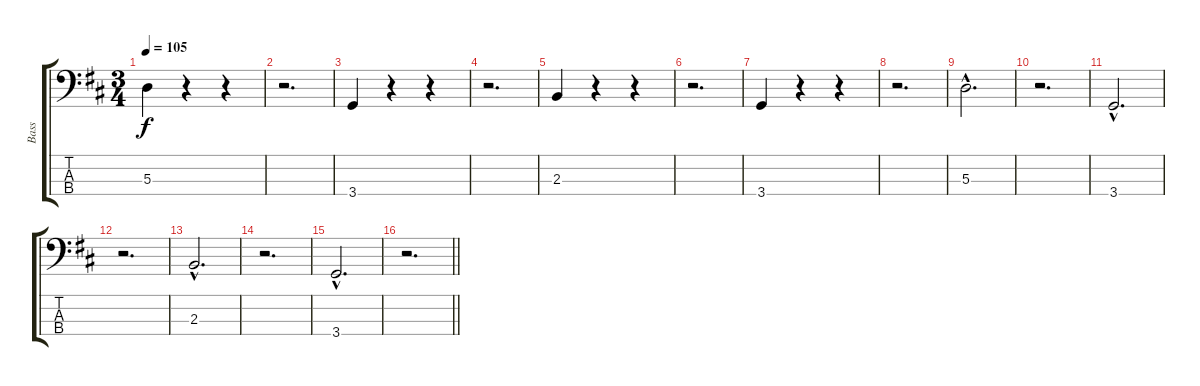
\track ("Bass" "Bass") {instrument electricbassfinger}
\staff {score tabs}
\tuning (G2 D2 A1 E1) {hide}
\ts (3 4)
\tempo 105
\clef f4
\ks d
5.3.4{dy f} r.4 r.4 |
r.2{d} |
3.4.4 r.4 r.4 |
r.2{d} |
2.3.4 r.4 r.4 |
r.2{d} |
3.4.4 r.4 r.4 |
r.2{d} |
5.3{hac}.2{d} |
r.2{d} |
3.4{hac}.2{d} |
r.2{d} |
2.3{hac}.2{d} |
r.2{d} |
3.4{hac}.2{d} |
\barLineRight lightlight
r.2{d}
